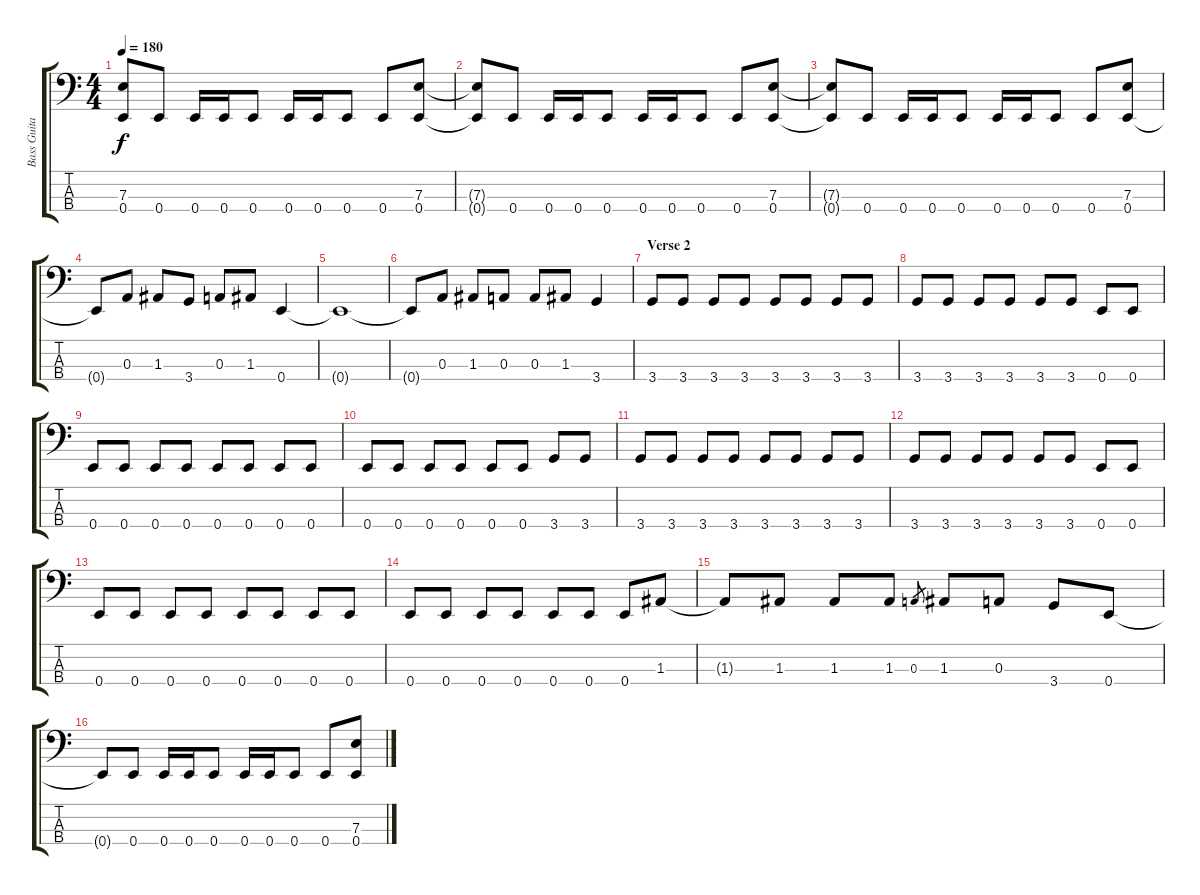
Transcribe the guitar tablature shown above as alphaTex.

\track ("Bass Guitar - Jason" "Bass Guita") {instrument electricbasspick}
\staff {score tabs}
\tuning (G2 D2 A1 E1) {hide}
\ts (4 4)
\tempo 180
\clef f4
\ks c
(7.3{t} 0.4{t}).8{dy f} 0.4.8 0.4.16 0.4.16 0.4.8 0.4.16 0.4.16 0.4.8 0.4.8 (7.3 0.4).8 |
(7.3{t} 0.4{t}).8 0.4.8 0.4.16 0.4.16 0.4.8 0.4.16 0.4.16 0.4.8 0.4.8 (7.3 0.4).8 |
(7.3{t} 0.4{t}).8 0.4.8 0.4.16 0.4.16 0.4.8 0.4.16 0.4.16 0.4.8 0.4.8 (7.3 0.4).8 |
0.4{t}.8 0.3.8 1.3.8 3.4.8 0.3.8 1.3.8 0.4.4 |
0.4{t}.1 |
0.4{t}.8 0.3.8 1.3.8 0.3.8 0.3.8 1.3.8 3.4.4 |
\section ("" "Verse 2")
3.4.8 3.4.8 3.4.8 3.4.8 3.4.8 3.4.8 3.4.8 3.4.8 |
3.4.8 3.4.8 3.4.8 3.4.8 3.4.8 3.4.8 0.4.8 0.4.8 |
0.4.8 0.4.8 0.4.8 0.4.8 0.4.8 0.4.8 0.4.8 0.4.8 |
0.4.8 0.4.8 0.4.8 0.4.8 0.4.8 0.4.8 3.4.8 3.4.8 |
3.4.8 3.4.8 3.4.8 3.4.8 3.4.8 3.4.8 3.4.8 3.4.8 |
3.4.8 3.4.8 3.4.8 3.4.8 3.4.8 3.4.8 0.4.8 0.4.8 |
0.4.8 0.4.8 0.4.8 0.4.8 0.4.8 0.4.8 0.4.8 0.4.8 |
0.4.8 0.4.8 0.4.8 0.4.8 0.4.8 0.4.8 0.4.8 1.3.8 |
1.3{t}.8 1.3.8 1.3.8 1.3.8 0.3.8{gr} 1.3.8 0.3.8 3.4.8 0.4.8 |
0.4{t}.8 0.4.8 0.4.16 0.4.16 0.4.8 0.4.16 0.4.16 0.4.8 0.4.8 (7.3 0.4).8
